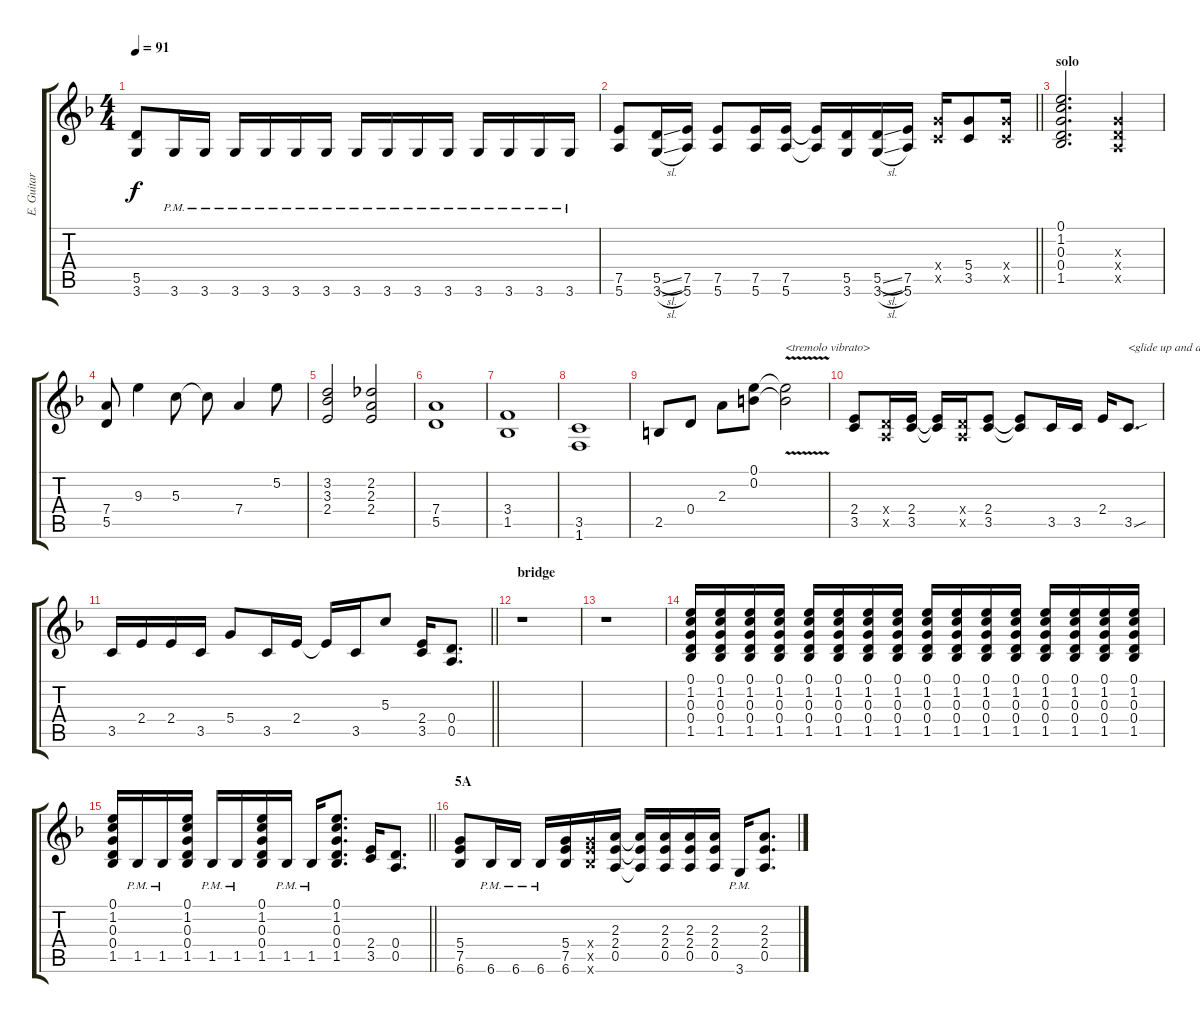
\track ("E. Guitar II" "E. Guitar ") {instrument overdrivenguitar}
\staff {score tabs}
\tuning (E4 B3 G3 D3 A2 E2) {hide}
\ts (4 4)
\tempo 91
\clef g2
\ks f
(5.5 3.6).8{dy f} 3.6{pm}.16 3.6{pm}.16 3.6{pm}.16 3.6{pm}.16 3.6{pm}.16 3.6{pm}.16 3.6{pm}.16 3.6{pm}.16 3.6{pm}.16 3.6{pm}.16 3.6{pm}.16 3.6{pm}.16 3.6{pm}.16 3.6{pm}.16 |
\barLineRight lightlight
(7.5 5.6).8 (5.5{sl} 3.6{sl}).16 (7.5 5.6).16 (7.5 5.6).8 (7.5 5.6).16 (7.5 5.6).16 (7.5{t} 5.6{t}).16 (5.5 3.6).16 (5.5{sl} 3.6{sl}).16 (7.5 5.6).16 (5.4{x} 3.5{x}).16 (5.4 3.5).8 (5.4{x} 3.5{x}).16 |
\section ("" "solo")
(0.1 1.2 0.3 0.4 1.5).2{d} (0.3{x} 0.4{x} 0.5{x}).4 |
(7.4 5.5).8 9.3.4 5.3.8 5.3{t}.8 7.4.4 5.2.8 |
(3.2 3.3 2.4).2 (2.2 2.3 2.4).2 |
(7.4 5.5).1 |
(3.4 1.5).1 |
(3.5 1.6).1 |
2.5.8 0.4.8 2.3.8 (0.1 0.2).8 (0.1{v t} 0.2{v t}).2{txt "<tremolo vibrato>"} |
(2.4 3.5).8 (0.4{x} 0.5{x}).16 (2.4 3.5).16 (2.4{t} 3.5{t}).16 (0.4{x} 0.5{x}).16 (2.4 3.5).8 (2.4{t} 3.5{t}).8 3.5.16 3.5.16 2.4.16 3.5{sou}.8{d txt "<glide up and down>"} |
\barLineRight lightlight
3.5.16 2.4.16 2.4.16 3.5.16 5.4.8 3.5.16 2.4.16 2.4{t}.16 3.5.16 5.3.8 (2.4 3.5).16 (0.4 0.5).8{d} |
\section ("" "bridge")
r.1 |
r.1 |
(0.1 1.2 0.3 0.4 1.5).16 (0.1 1.2 0.3 0.4 1.5).16 (0.1 1.2 0.3 0.4 1.5).16 (0.1 1.2 0.3 0.4 1.5).16 (0.1 1.2 0.3 0.4 1.5).16 (0.1 1.2 0.3 0.4 1.5).16 (0.1 1.2 0.3 0.4 1.5).16 (0.1 1.2 0.3 0.4 1.5).16 (0.1 1.2 0.3 0.4 1.5).16 (0.1 1.2 0.3 0.4 1.5).16 (0.1 1.2 0.3 0.4 1.5).16 (0.1 1.2 0.3 0.4 1.5).16 (0.1 1.2 0.3 0.4 1.5).16 (0.1 1.2 0.3 0.4 1.5).16 (0.1 1.2 0.3 0.4 1.5).16 (0.1 1.2 0.3 0.4 1.5).16 |
\barLineRight lightlight
(0.1 1.2 0.3 0.4 1.5).16 1.5{pm}.16 1.5{pm}.16 (0.1 1.2 0.3 0.4 1.5).16 1.5{pm}.16 1.5{pm}.16 (0.1 1.2 0.3 0.4 1.5).16 1.5{pm}.16 1.5{pm}.16 (0.1 1.2 0.3 0.4 1.5).8{d} (2.4 3.5).16 (0.4 0.5).8{d} |
\section ("" "5A")
(5.4 7.5 6.6).8 6.6{pm}.16 6.6{pm}.16 6.6{pm}.16 (5.4 7.5 6.6).16 (5.4{x} 7.5{x} 6.6{x}).16 (2.3 2.4 0.5).16 (2.3{t} 2.4{t} 0.5{t}).16 (2.3 2.4 0.5).16 (2.3 2.4 0.5).16 (2.3 2.4 0.5).16 3.6{pm}.16 (2.3 2.4 0.5).8{d}
